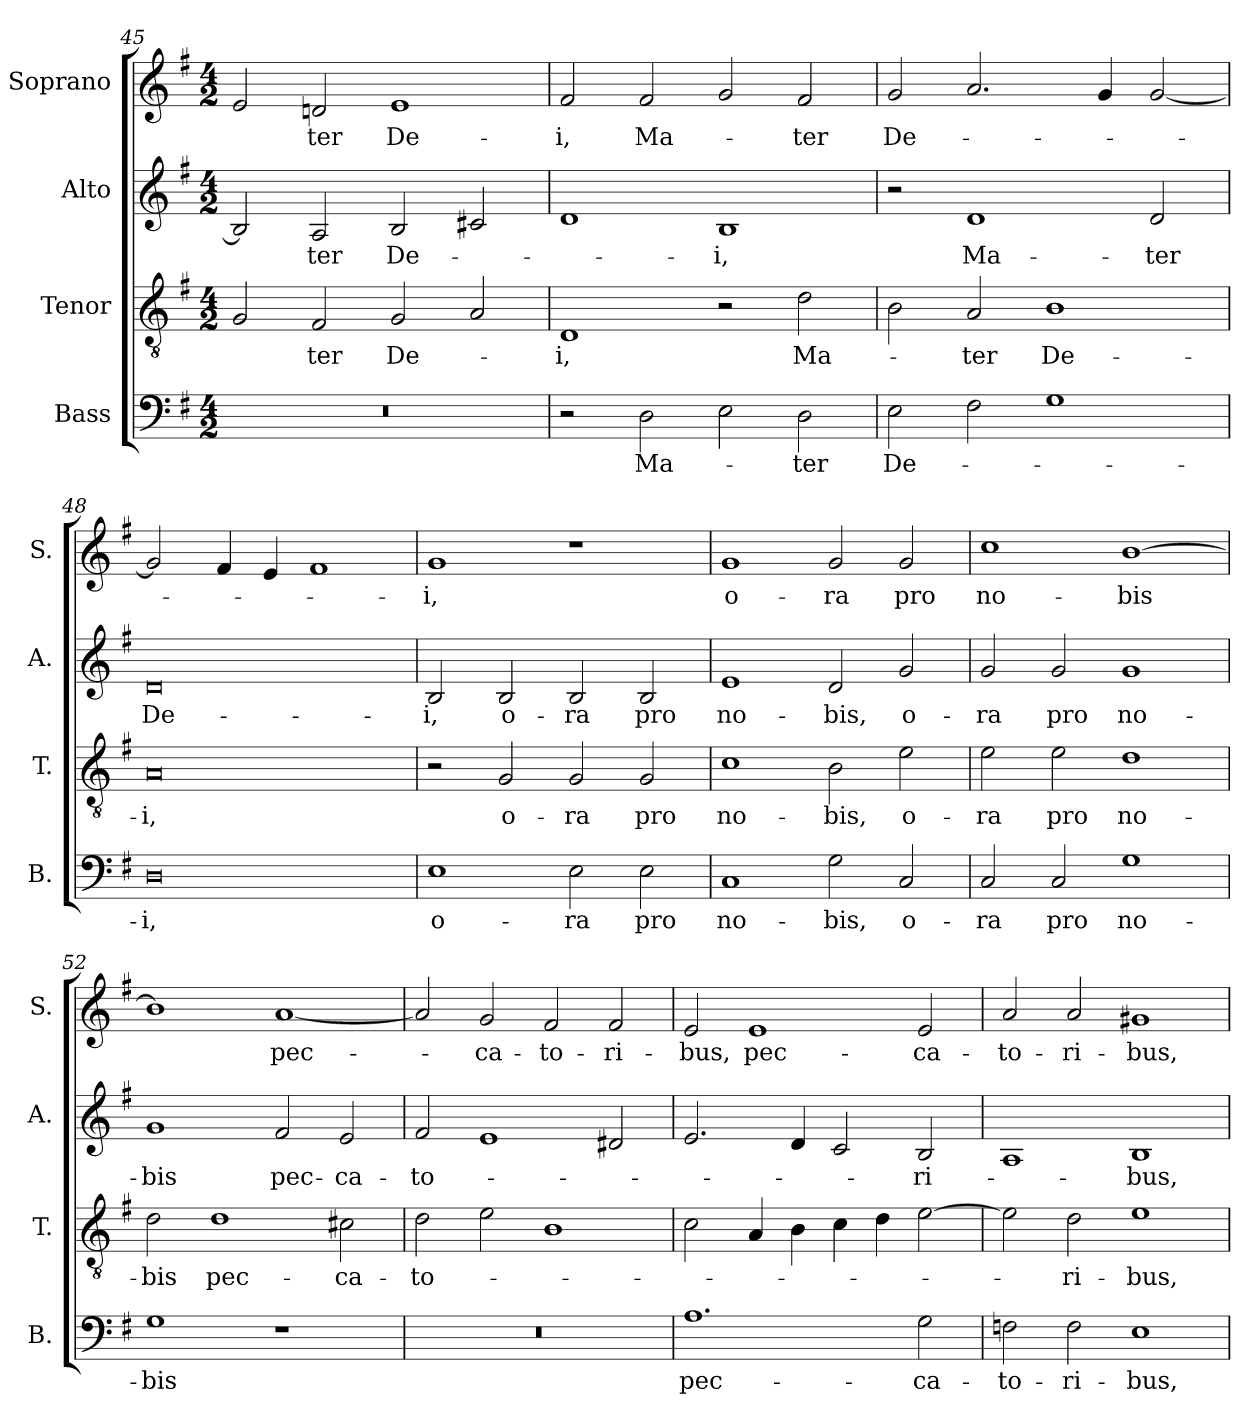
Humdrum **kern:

**kern	**text	**kern	**text	**kern	**text	**kern	**text
*part4	*part4	*part3	*part3	*part2	*part2	*part1	*part1
*staff4	*staff4	*staff3	*staff3	*staff2	*staff2	*staff1	*staff1
*I"Bass	*	*I"Tenor	*	*I"Alto	*	*I"Soprano	*
*I'B.	*	*I'T.	*	*I'A.	*	*I'S.	*
*clefF4	*	*clefGv2	*	*clefG2	*	*clefG2	*
*	*	*ITrd7c12	*	*	*	*	*
*k[f#]	*	*k[f#]	*	*k[f#]	*	*k[f#]	*
*G:	*	*G:	*	*G:	*	*G:	*
*M4/2	*	*M4/2	*	*M4/2	*	*M4/2	*
=45	=45	=45	=45	=45	=45	=45	=45
!LO:N:vis=1	!	!	!	!	!	!	!
0r	.	2GG/	.	2B/]	.	2e/	.
!	!	!	!LO:LY:b	!	!LO:LY:b	!	!LO:LY:b
.	.	2FF#/	-ter	2A/	-ter	2dn/	-ter
!	!	!	!LO:LY:b	!	!LO:LY:b	!	!LO:LY:b
.	.	2GG/	De-	2B/	De-	1e	De-
.	.	2AA/	.	2c#X/	.	.	.
=46	=46	=46	=46	=46	=46	=46	=46
!	!	!	!LO:LY:b	!	!	!	!LO:LY:b
2r	.	1DD	-i,	1d	.	2f#/	-i,
!	!LO:LY:b	!	!	!	!	!	!LO:LY:b
2D\	Ma-	.	.	.	.	2f#/	Ma-
!	!	!	!	!	!LO:LY:b	!	!
2E\	.	2r	.	1B	-i,	2g/	.
!	!LO:LY:b	!	!LO:LY:b	!	!	!	!LO:LY:b
2D\	-ter	2D\	Ma-	.	.	2f#/	-ter
=47	=47	=47	=47	=47	=47	=47	=47
!	!LO:LY:b	!	!	!	!	!	!LO:LY:b
2E\	De-	2BB\	.	2r	.	2g/	De-
!	!	!	!LO:LY:b	!	!LO:LY:b	!	!
2F#\	.	2AA/	-ter	1d	Ma-	2.a/	.
!	!	!	!LO:LY:b	!	!	!	!
1G	.	1BB	De-	.	.	.	.
.	.	.	.	.	.	4g/	.
!	!	!	!	!	!LO:LY:b	!	!
.	.	.	.	2d/	-ter	[<2g/	.
!!LO:LB:g=z
=48	=48	=48	=48	=48	=48	=48	=48
!	!LO:LY:b	!	!LO:LY:b	!	!LO:LY:b	!	!
0D	-i,	0AA	-i,	0d	De-	2g/]	.
.	.	.	.	.	.	4f#/	.
.	.	.	.	.	.	4e/	.
.	.	.	.	.	.	1f#	.
=49	=49	=49	=49	=49	=49	=49	=49
!	!LO:LY:b	!	!	!	!LO:LY:b	!	!LO:LY:b
1E	o-	2r	.	2B/	-i,	1g	-i,
!	!	!	!LO:LY:b	!	!LO:LY:b	!	!
.	.	2GG/	o-	2B/	o-	.	.
!	!LO:LY:b	!	!LO:LY:b	!	!LO:LY:b	!	!
2E\	-ra	2GG/	-ra	2B/	-ra	1r	.
!	!LO:LY:b	!	!LO:LY:b	!	!LO:LY:b	!	!
2E\	pro	2GG/	pro	2B/	pro	.	.
=50	=50	=50	=50	=50	=50	=50	=50
!	!LO:LY:b	!	!LO:LY:b	!	!LO:LY:b	!	!LO:LY:b
1C	no-	1C	no-	1e	no-	1g	o-
!	!LO:LY:b	!	!LO:LY:b	!	!LO:LY:b	!	!LO:LY:b
2G\	-bis,	2BB\	-bis,	2d/	-bis,	2g/	-ra
!	!LO:LY:b	!	!LO:LY:b	!	!LO:LY:b	!	!LO:LY:b
2C/	o-	2E\	o-	2g/	o-	2g/	pro
=51	=51	=51	=51	=51	=51	=51	=51
!	!LO:LY:b	!	!LO:LY:b	!	!LO:LY:b	!	!LO:LY:b
2C/	-ra	2E\	-ra	2g/	-ra	1cc	no-
!	!LO:LY:b	!	!LO:LY:b	!	!LO:LY:b	!	!
2C/	pro	2E\	pro	2g/	pro	.	.
!	!LO:LY:b	!	!LO:LY:b	!	!LO:LY:b	!	!LO:LY:b
1G	no-	1D	no-	1g	no-	[>1b	-bis
=52	=52	=52	=52	=52	=52	=52	=52
!	!LO:LY:b	!	!LO:LY:b	!	!LO:LY:b	!	!
1G	-bis	2D\	-bis	1g	-bis	1b]	.
!	!	!	!LO:LY:b	!	!	!	!
.	.	1D	pec-	.	.	.	.
!	!	!	!	!	!LO:LY:b	!	!LO:LY:b
1r	.	.	.	2f#/	pec-	[<1a	pec-
!	!	!	!LO:LY:b	!	!LO:LY:b	!	!
.	.	2C#X\	-ca-	2e/	-ca-	.	.
=53	=53	=53	=53	=53	=53	=53	=53
!LO:N:vis=1	!	!	!LO:LY:b	!	!LO:LY:b	!	!
0r	.	2D\	-to-	2f#/	-to-	2a/]	.
!	!	!	!	!	!	!	!LO:LY:b
.	.	2E\	.	1e	.	2g/	-ca-
!	!	!	!	!	!	!	!LO:LY:b
.	.	1BB	.	.	.	2f#/	-to-
!	!	!	!	!	!	!	!LO:LY:b
.	.	.	.	2d#X/	.	2f#/	-ri-
!!LO:PB:g=z
=54	=54	=54	=54	=54	=54	=54	=54
!	!LO:LY:b	!	!	!	!	!	!LO:LY:b
1.A	pec-	2C\	.	2.e/	.	2e/	-bus,
!	!	!	!	!	!	!	!LO:LY:b
.	.	4AA/	.	.	.	1e	pec-
.	.	4BB\	.	4d/	.	.	.
.	.	4C\	.	2c/	.	.	.
.	.	4D\	.	.	.	.	.
!	!LO:LY:b	!	!	!	!LO:LY:b	!	!LO:LY:b
2G\	-ca-	[>2E\	.	2B/	-ri-	2e/	-ca-
=55	=55	=55	=55	=55	=55	=55	=55
!	!LO:LY:b	!	!	!	!	!	!LO:LY:b
2Fn\	-to-	2E\]	.	1A	.	2a/	-to-
!	!LO:LY:b	!	!LO:LY:b	!	!	!	!LO:LY:b
2F\	-ri-	2D\	-ri-	.	.	2a/	-ri-
!	!LO:LY:b	!	!LO:LY:b	!	!LO:LY:b	!	!LO:LY:b
1E	-bus,	1E	-bus,	1B	-bus,	1g#X	-bus,
=	=	=	=	=	=	=	=
*-	*-	*-	*-	*-	*-	*-	*-
